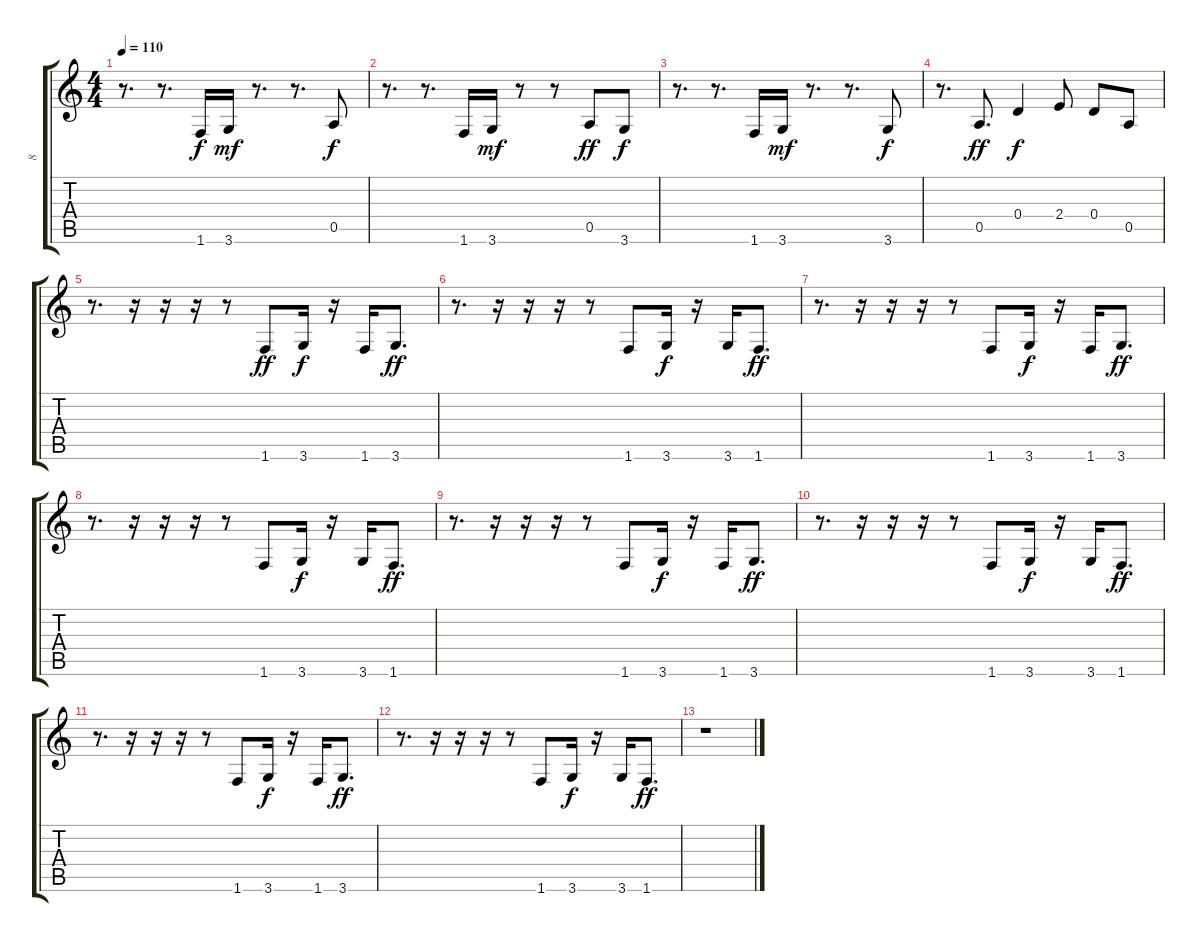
\track ("8" "8") {instrument electricbassfinger}
\staff {score tabs}
\tuning (E4 B3 G3 D3 A2 E2) {hide}
\ts (4 4)
\tempo 110
\clef g2
\ks c
r.8{d dy ff} r.8{d} 1.6.16{dy f} 3.6.16{dy mf} r.8{d} r.8{d} 0.5.8{dy f} |
r.8{d} r.8{d} 1.6.16 3.6.16{dy mf} r.8 r.8 0.5.8{dy ff} 3.6.8{dy f} |
r.8{d} r.8{d} 1.6.16 3.6.16{dy mf} r.8{d} r.8{d} 3.6.8{dy f} |
r.8{d} 0.5.8{d dy ff} 0.4.4{dy f} 2.4.8 0.4.8 0.5.8 |
r.8{d} r.16{volume 8} r.16 r.16{volume 8} r.8{volume 8} 1.6.8{dy ff volume 8} 3.6.16{dy f volume 7} r.16 1.6.16{volume 7} 3.6.8{d dy ff volume 7} |
r.8{d volume 7} r.16{volume 7} r.16 r.16{volume 7} r.8{volume 7} 1.6.8{volume 6} 3.6.16{dy f volume 6} r.16 3.6.16{volume 6} 1.6.8{d dy ff volume 6} |
r.8{d volume 6} r.16{volume 6} r.16 r.16{volume 6} r.8{volume 6} 1.6.8{volume 6} 3.6.16{dy f volume 5} r.16 1.6.16{volume 5} 3.6.8{d dy ff volume 5} |
r.8{d volume 5} r.16{volume 5} r.16 r.16{volume 5} r.8{volume 5} 1.6.8{volume 5} 3.6.16{dy f volume 4} r.16 3.6.16{volume 4} 1.6.8{d dy ff volume 4} |
r.8{d volume 4} r.16{volume 4} r.16 r.16{volume 4} r.8{volume 4} 1.6.8{volume 4} 3.6.16{dy f volume 3} r.16 1.6.16{volume 3} 3.6.8{d dy ff volume 3} |
r.8{d volume 3} r.16{volume 3} r.16 r.16{volume 3} r.8{volume 3} 1.6.8{volume 3} 3.6.16{dy f volume 2} r.16 3.6.16{volume 2} 1.6.8{d dy ff volume 2} |
r.8{d volume 2} r.16{volume 2} r.16 r.16{volume 2} r.8{volume 2} 1.6.8{volume 2} 3.6.16{dy f volume 1} r.16 1.6.16{volume 1} 3.6.8{d dy ff volume 1} |
r.8{d volume 1} r.16{volume 1} r.16 r.16{volume 1} r.8{volume 1} 1.6.8{volume 1} 3.6.16{dy f volume 0} r.16 3.6.16{volume 0} 1.6.8{d dy ff volume 0} |
r.1
